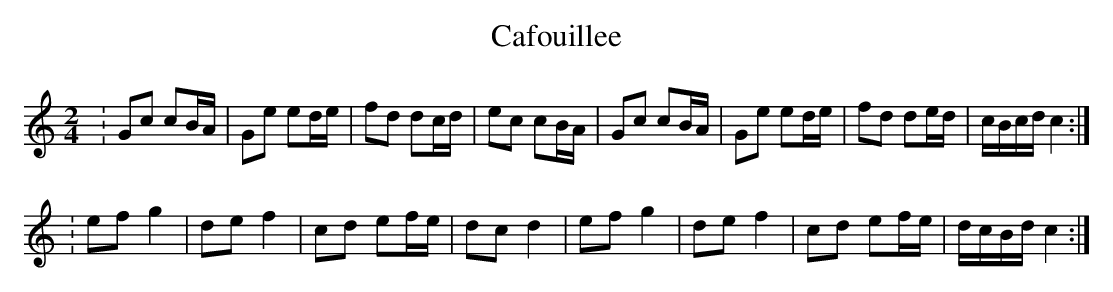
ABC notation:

X:1
T:Cafouillee
L:1/8
M:2/4
K:C major
:Gc cB/2A/2|Ge ed/2e/2|fd dc/2d/2|ec cB/2A/2|Gc cB/2A/2|Ge ed/2e/2|fd de/2d/2|c/2B/2c/2d/2 c2:|
:ef g2|de f2|cd ef/2e/2|dc d2|ef g2|de f2|cd ef/2e/2|d/2c/2B/2d/2 c2:|
